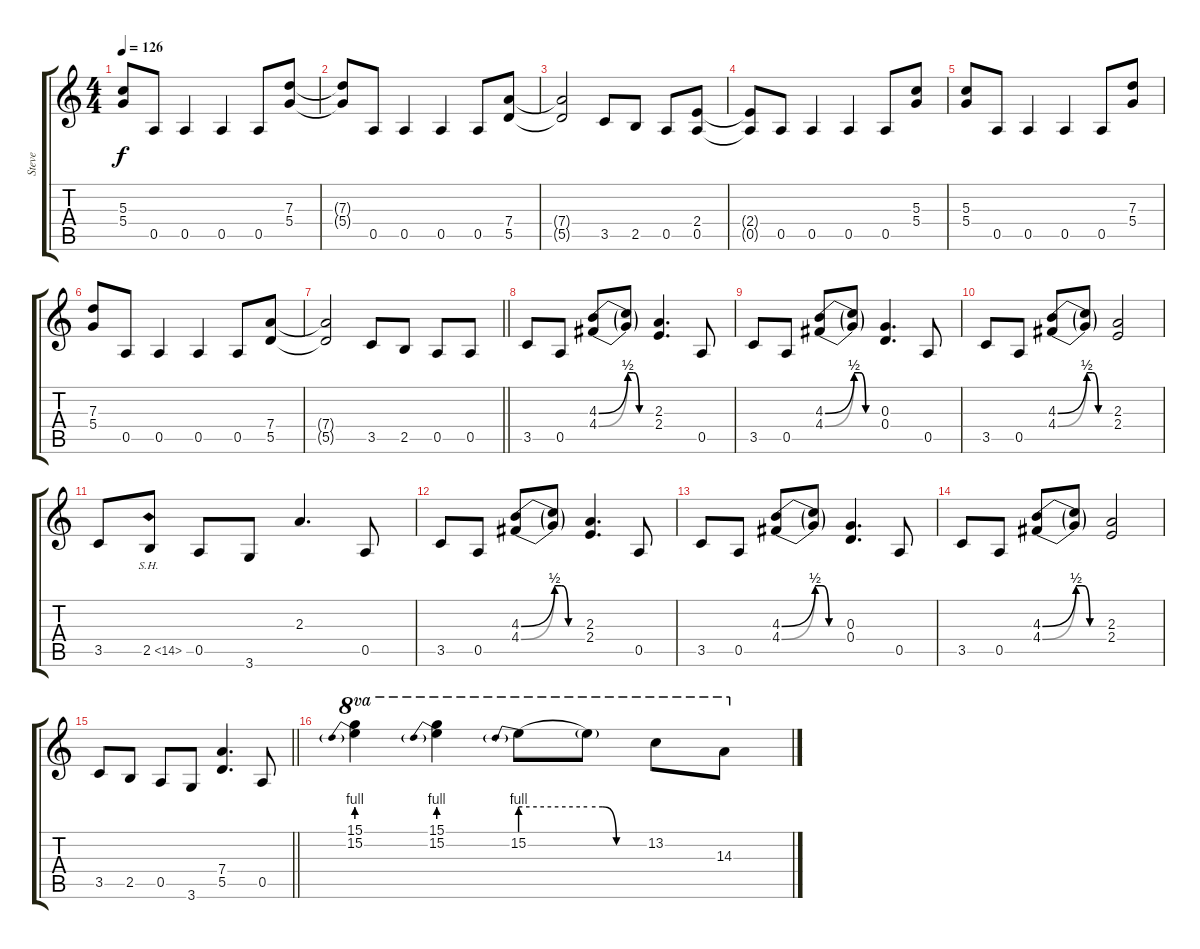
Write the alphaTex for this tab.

\track ("Steve" "Steve") {instrument distortionguitar}
\staff {score tabs}
\tuning (E4 B3 G3 D3 A2 E2) {hide}
\ts (4 4)
\tempo 126
\clef g2
\ks aminor
(5.3{t} 5.4{t}).8{dy f} 0.5.8 0.5.4 0.5.4 0.5.8 (7.3 5.4).8 |
(7.3{t} 5.4{t}).8 0.5.8 0.5.4 0.5.4 0.5.8 (7.4 5.5).8 |
(7.4{t} 5.5{t}).2 3.5.8 2.5.8 0.5.8 (2.4 0.5).8 |
(2.4{t} 0.5{t}).8 0.5.8 0.5.4 0.5.4 0.5.8 (5.3 5.4).8 |
(5.3 5.4).8 0.5.8 0.5.4 0.5.4 0.5.8 (7.3 5.4).8 |
(7.3 5.4).8 0.5.8 0.5.4 0.5.4 0.5.8 (7.4 5.5).8 |
\barLineRight lightlight
(7.4{t} 5.5{t}).2 3.5.8 2.5.8 0.5.8 0.5.8 |
3.5.8 0.5.8 (4.3{be (bend 0 0 60 2)} 4.4{be (bend 0 0 60 2)}).8 (4.3{be (custom 0 2 15 2 30 0 60 0) t} 4.4{be (custom 0 2 15 2 30 0 60 0) t}).8 (2.3 2.4).4{d} 0.5.8 |
3.5.8 0.5.8 (4.3{be (bend 0 0 60 2)} 4.4{be (bend 0 0 60 2)}).8 (4.3{be (custom 0 2 15 2 30 0 60 0) t} 4.4{be (custom 0 2 15 2 30 0 60 0) t}).8 (0.3 0.4).4{d} 0.5.8 |
3.5.8 0.5.8 (4.3{be (bend 0 0 60 2)} 4.4{be (bend 0 0 60 2)}).8 (4.3{be (custom 0 2 15 2 30 0 60 0) t} 4.4{be (custom 0 2 15 2 30 0 60 0) t}).8 (2.3 2.4).2 |
3.5.8 2.5{sh 12}.8 0.5.8 3.6.8 2.3.4{d} 0.5.8 |
3.5.8 0.5.8 (4.3{be (bend 0 0 60 2)} 4.4{be (bend 0 0 60 2)}).8 (4.3{be (custom 0 2 15 2 30 0 60 0) t} 4.4{be (custom 0 2 15 2 30 0 60 0) t}).8 (2.3 2.4).4{d} 0.5.8 |
3.5.8 0.5.8 (4.3{be (bend 0 0 60 2)} 4.4{be (bend 0 0 60 2)}).8 (4.3{be (custom 0 2 15 2 30 0 60 0) t} 4.4{be (custom 0 2 15 2 30 0 60 0) t}).8 (0.3 0.4).4{d} 0.5.8 |
3.5.8 0.5.8 (4.3{be (bend 0 0 60 2)} 4.4{be (bend 0 0 60 2)}).8 (4.3{be (custom 0 2 15 2 30 0 60 0) t} 4.4{be (custom 0 2 15 2 30 0 60 0) t}).8 (2.3 2.4).2 |
\barLineRight lightlight
3.5.8 2.5.8 0.5.8 3.6.8 (7.4 5.5).4{d} 0.5.8 |
(15.1 15.2{be (prebend 0 4 60 4)}).4{ot 8va} (15.1 15.2{be (prebend 0 4 60 4)}).4{ot 8va} 15.2{be (prebend 0 4 60 4)}.8{ot 8va} 15.2{be (custom 0 4 15 4 30 0 60 0) t}.8{ot 8va} 13.2.8{ot 8va} 14.3.8{ot 8va}
